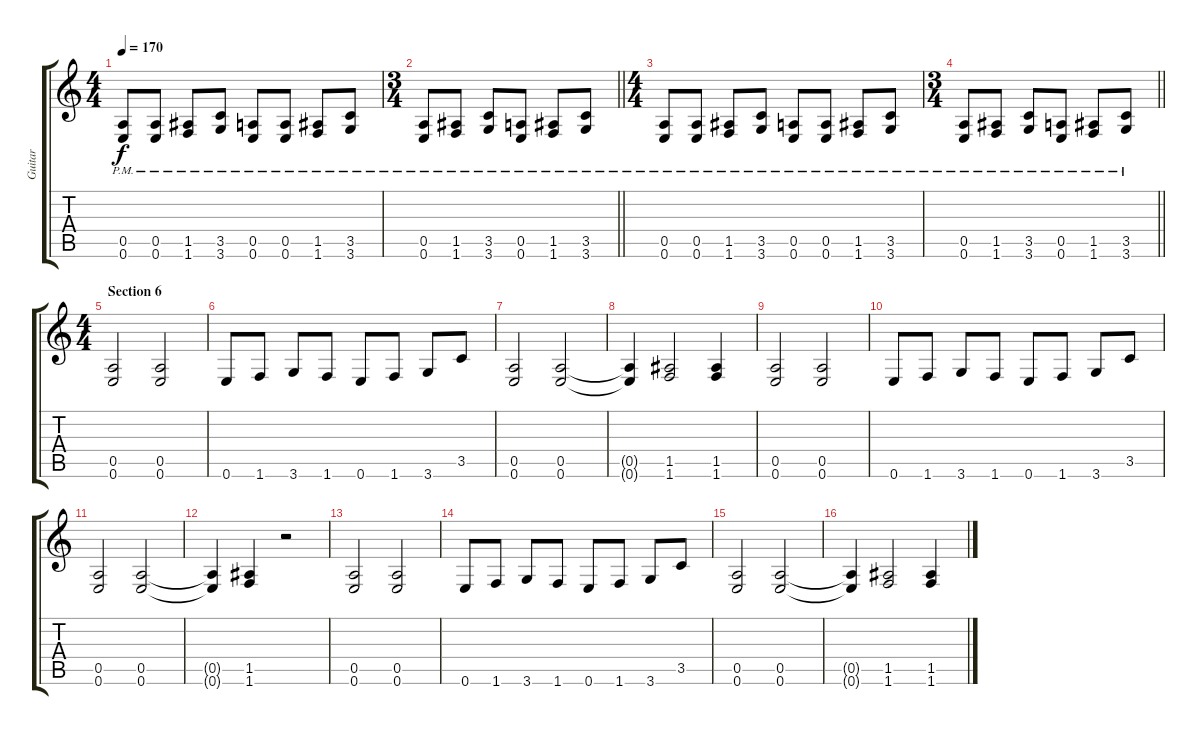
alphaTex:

\track ("Guitar" "Guitar") {instrument distortionguitar}
\staff {score tabs}
\tuning (E4 B3 G3 D3 A2 E2) {hide}
\ts (4 4)
\tempo 170
\clef g2
\ks c
(0.5{pm} 0.6{pm}).8{dy f} (0.5{pm} 0.6{pm}).8 (1.5{pm} 1.6{pm}).8 (3.5{pm} 3.6{pm}).8 (0.5{pm} 0.6{pm}).8 (0.5{pm} 0.6{pm}).8 (1.5{pm} 1.6{pm}).8 (3.5{pm} 3.6{pm}).8 |
\ts (3 4)
\barLineRight lightlight
(0.5{pm} 0.6{pm}).8 (1.5{pm} 1.6{pm}).8 (3.5{pm} 3.6{pm}).8 (0.5{pm} 0.6{pm}).8 (1.5{pm} 1.6{pm}).8 (3.5{pm} 3.6{pm}).8 |
\ts (4 4)
(0.5{pm} 0.6{pm}).8 (0.5{pm} 0.6{pm}).8 (1.5{pm} 1.6{pm}).8 (3.5{pm} 3.6{pm}).8 (0.5{pm} 0.6{pm}).8 (0.5{pm} 0.6{pm}).8 (1.5{pm} 1.6{pm}).8 (3.5{pm} 3.6{pm}).8 |
\ts (3 4)
\barLineRight lightlight
(0.5{pm} 0.6{pm}).8 (1.5{pm} 1.6{pm}).8 (3.5{pm} 3.6{pm}).8 (0.5{pm} 0.6{pm}).8 (1.5{pm} 1.6{pm}).8 (3.5{pm} 3.6{pm}).8 |
\ts (4 4)
\section ("" "Section 6")
(0.5 0.6).2 (0.5 0.6).2 |
0.6.8 1.6.8 3.6.8 1.6.8 0.6.8 1.6.8 3.6.8 3.5.8 |
(0.5 0.6).2 (0.5 0.6).2 |
(0.5{t} 0.6{t}).4 (1.5 1.6).2 (1.5 1.6).4 |
(0.5 0.6).2 (0.5 0.6).2 |
0.6.8 1.6.8 3.6.8 1.6.8 0.6.8 1.6.8 3.6.8 3.5.8 |
(0.5 0.6).2 (0.5 0.6).2 |
(0.5{t} 0.6{t}).4 (1.5 1.6).4 r.2 |
(0.5 0.6).2 (0.5 0.6).2 |
0.6.8 1.6.8 3.6.8 1.6.8 0.6.8 1.6.8 3.6.8 3.5.8 |
(0.5 0.6).2 (0.5 0.6).2 |
(0.5{t} 0.6{t}).4 (1.5 1.6).2 (1.5 1.6).4
